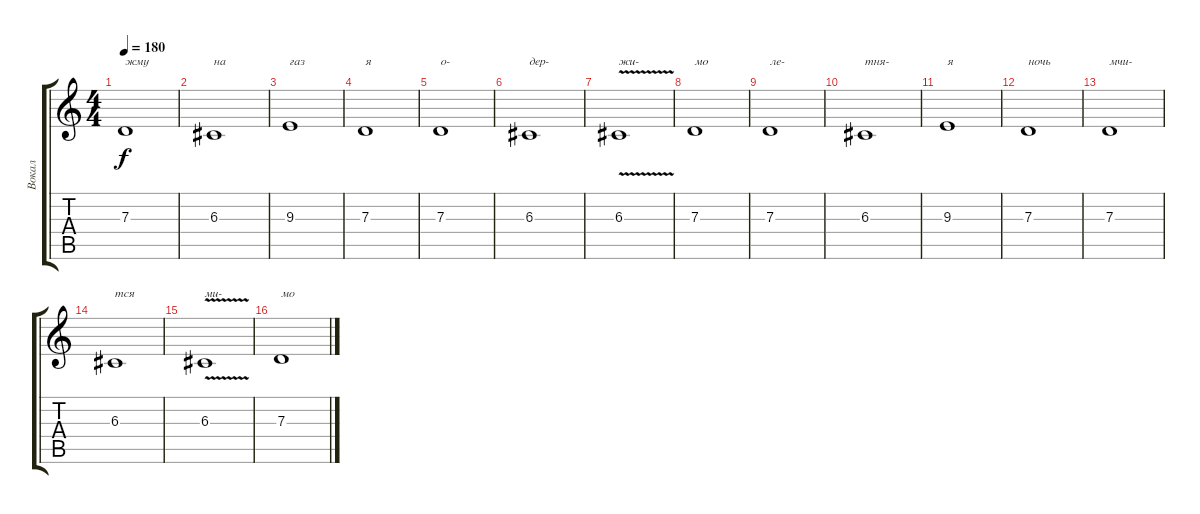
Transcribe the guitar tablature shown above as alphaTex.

\track ("Вокал" "Вокал") {instrument altosax}
\staff {score tabs}
\tuning (E4 B3 G3 D3 A2 E2) {hide}
\ts (4 4)
\tempo 180
\clef g2
\ks c
7.3.1{txt "жму" dy f} |
6.3.1{txt "на"} |
9.3.1{txt "газ"} |
7.3.1{txt "я"} |
7.3.1{txt "о-"} |
6.3.1{txt "дер-"} |
6.3{v}.1{txt "жи-"} |
7.3.1{txt "мо"} |
7.3.1{txt "ле-"} |
6.3.1{txt "тня-"} |
9.3.1{txt "я"} |
7.3.1{txt "ночь"} |
7.3.1{txt "мчи-"} |
6.3.1{txt "тся"} |
6.3{v}.1{txt "ми-"} |
7.3.1{txt "мо"}
